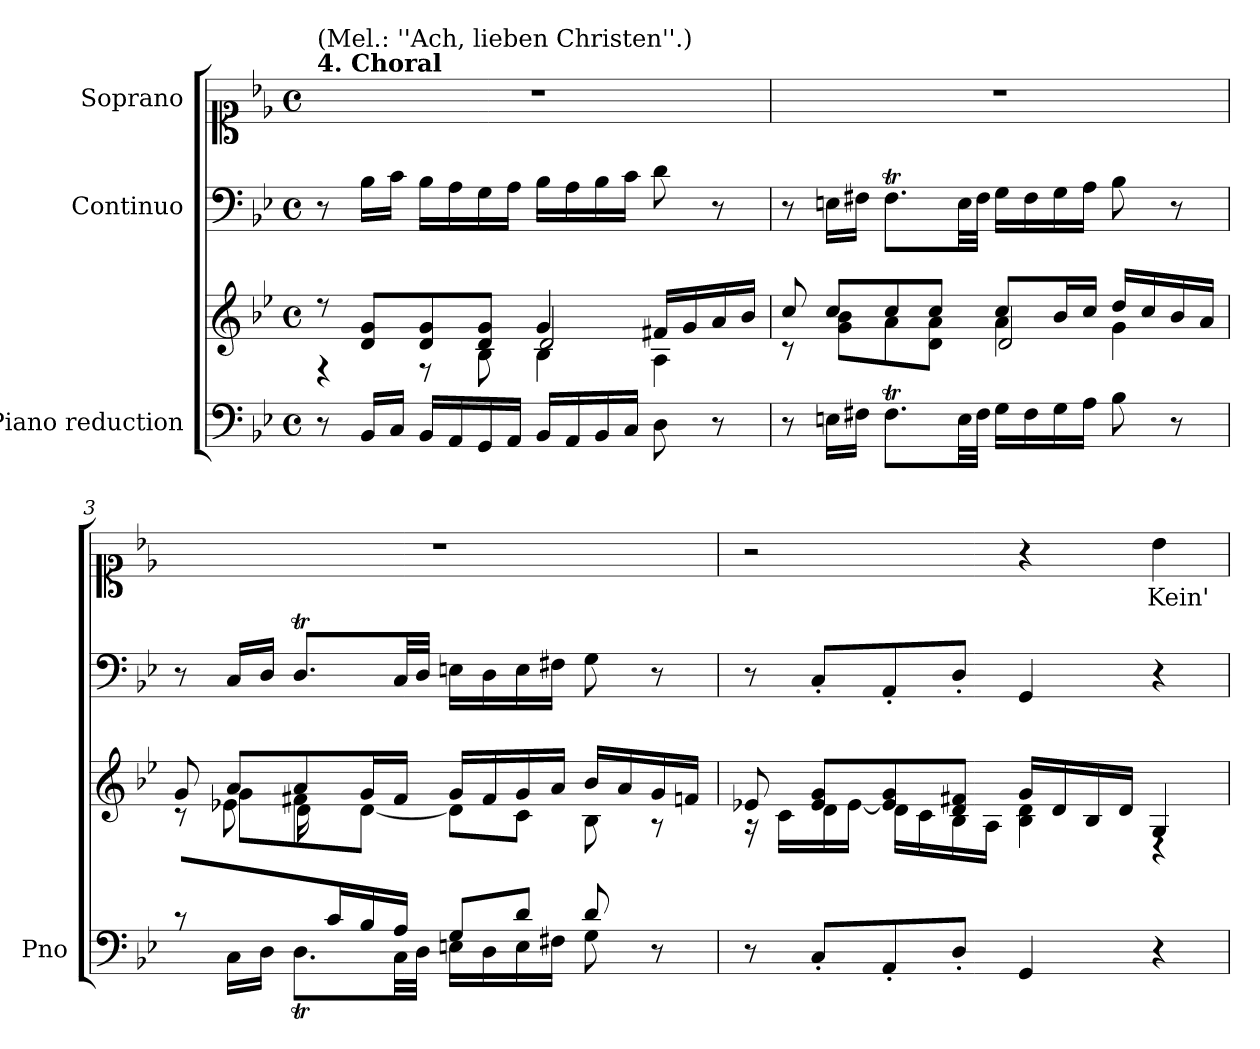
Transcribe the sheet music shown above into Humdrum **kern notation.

**kern	**kern	**kern	**kern	**text
*part3	*part3	*part2	*part1	*part1
*staff4	*staff3	*staff2	*staff1	*staff1
*I"Piano reduction	*	*I"Continuo	*I"Soprano	*
*I'Pno	*	*	*	*
*clefF4	*clefG2	*clefF4	*clefC1	*
*k[b-e-]	*k[b-e-]	*k[b-e-]	*k[b-e-]	*
*M4/4	*M4/4	*M4/4	*M4/4	*
*met(c)	*met(c)	*met(c)	*met(c)	*
=1	=1	=1	=1	=1
*	*^	*	*	*
*	*	*^	*	*	*
!	!	!	!	!	!LO:TX:a:B:t=4. Choral	!
!	!	!	!	!	!LO:TX:a:t=(Mel.&colon; ''Ach, lieben Christen''.)	!
8r	8r	4r	2ryy	8r	1r	.
16BB-/LL	8d/ 8g/L	.	.	16B-\LL	.	.
16C/JJ	.	.	.	16c\JJ	.	.
16BB-/LL	8d/ 8g/	8r	.	16B-\LL	.	.
16AA/	.	.	.	16A\	.	.
16GG/	8d/ 8g/J	8B-\	.	16G\	.	.
16AA/JJ	.	.	.	16A\JJ	.	.
16BB-/LL	4g/	4B-\	2d/	16B-\LL	.	.
16AA/	.	.	.	16A\	.	.
16BB-/	.	.	.	16B-\	.	.
16C/JJ	.	.	.	16c\JJ	.	.
8D\	16f#X/LL	4A\	.	8d\	.	.
.	16g/	.	.	.	.	.
8r	16a/	.	.	8r	.	.
.	16b-/JJ	.	.	.	.	.
=2	=2	=2	=2	=2	=2	=2
8r	8cc/	8r	2ryy	8r	1r	.
16En\LL	8cc/L	8g\ 8b-\L	.	16En\LL	.	.
16F#X\JJ	.	.	.	16F#X\JJ	.	.
8.F#t\L	8cc/	8a\	.	8.F#t\L	.	.
.	8cc/J	8d\ 8a\J	.	.	.	.
32E\LL	.	.	.	32E\LL	.	.
32F#\JJJ	.	.	.	32F#\JJJ	.	.
16G\LL	8cc/L	4a\	2d/	16G\LL	.	.
16F#\	.	.	.	16F#\	.	.
16G\	16b-/L	.	.	16G\	.	.
16A\JJ	16cc/JJ	.	.	16A\JJ	.	.
8B-\	16dd/LL	4g\	.	8B-\	.	.
.	16cc/	.	.	.	.	.
8r	16b-/	.	.	8r	.	.
.	16a/JJ	.	.	.	.	.
=3	=3	=3	=3	=3	=3	=3
*^	*	*	*	*	*	*
8r	8ryy	8g/	8r	8ryy	8r	1r	.
8.ryy	16C\LL	8a/L	8g\L	8e-X\	16C/LL	.	.
.	16D\JJ	.	.	.	16D/JJ	.	.
.	8.Dt\L	8a/	8f#X\	16d\LL	8.Dt/L	.	.
16c/	.	.	.	2ryy	.	.	.
16B-/	.	16g/L	[8d\J	.	.	.	.
16A/JJ	32C\LL	16f#/JJ	.	.	32C/LL	.	.
.	32D\JJJ	.	.	.	32D/JJJ	.	.
8G/L	16En\LL	16g/LL	8d\L]	.	16En\LL	.	.
.	16D\	16f#/	.	.	16D\	.	.
8d/J	16E\	16g/	8c\J	.	16E\	.	.
.	16F#X\JJ	16a/JJ	.	.	16F#X\JJ	.	.
8d/	8G\	16b-/LL	8B-\	.	8G\	.	.
.	.	16a/	.	8.ryy	.	.	.
8r	8ryy	16g/	8r	.	8r	.	.
.	.	16fn/JJ	.	.	.	.	.
*v	*v	*	*	*	*	*	*
*	*	*v	*v	*	*	*
!!LO:LB:g=z
=4	=4	=4	=4	=4	=4
8r	8e-X/	16r	8r	2r	.
.	.	16c\LL	.	.	.
8C'/L	8e-/ 8g/L	16d\	8C'/L	.	.
.	.	[16e-\JJ	.	.	.
8AA'/	8e-/] 8g/	16d\LL	8AA'/	.	.
.	.	16c\	.	.	.
8D'/J	8d/ 8f#X/J	16B-\	8D'/J	.	.
.	.	16A\JJ	.	.	.
4GG/	16g/LL	4B-\ 4d\	4GG/	4r	.
.	16d/	.	.	.	.
.	16B-/	.	.	.	.
.	16d/JJ	.	.	.	.
!	!	!	!	!	!LO:LY:b
4r	4G/	4rD	4r	4b-\	Kein'
*	*v	*v	*	*	*
=	=	=	=	=
*-	*-	*-	*-	*-
